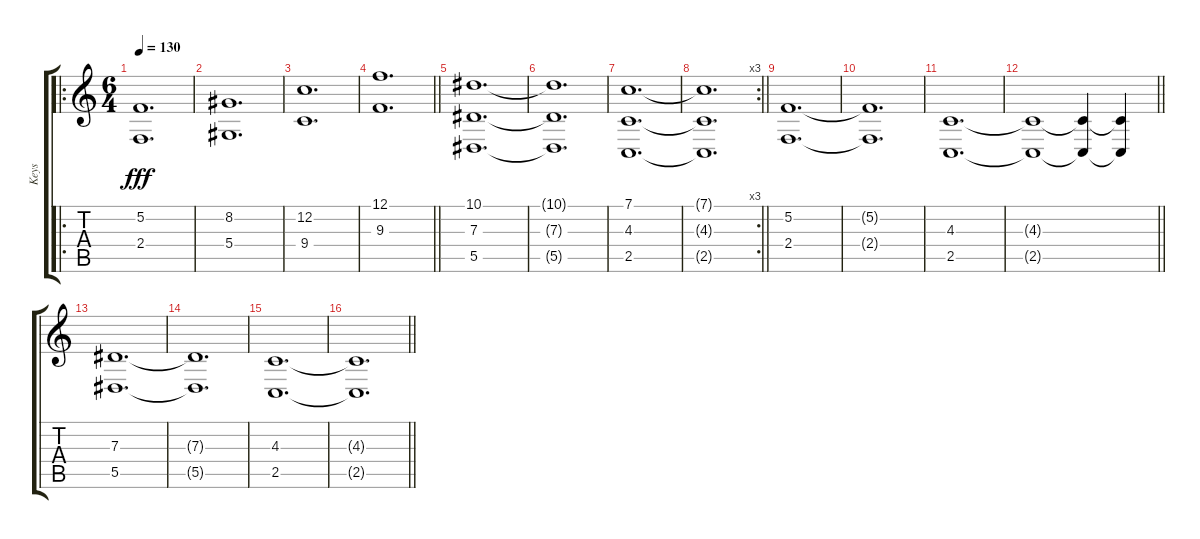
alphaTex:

\track ("Keys" "Keys") {instrument flute}
\staff {score tabs}
\tuning (F4 C4 Ab3 Eb3 Bb2 F2) {hide}
\ro
\ts (6 4)
\tempo 130
\clef g2
\ks c
(5.2 2.4).1{d dy fff} |
(8.2 5.4).1{d} |
(12.2 9.4).1{d} |
\barLineRight lightlight
(12.1 9.3).1{d} |
(10.1 7.3 5.5).1{d} |
(10.1{t} 7.3{t} 5.5{t}).1{d} |
(7.1 4.3 2.5).1{d} |
\rc 3
\barLineRight lightlight
(7.1{t} 4.3{t} 2.5{t}).1{d} |
(5.2 2.4).1{d} |
(5.2{t} 2.4{t}).1{d} |
(4.3 2.5).1{d} |
\barLineRight lightlight
(4.3{t} 2.5{t}).1 (4.3{t} 2.5{t}).4 (4.3{t} 2.5{t}).4 |
(7.3 5.5).1{d} |
(7.3{t} 5.5{t}).1{d} |
(4.3 2.5).1{d} |
\barLineRight lightlight
(4.3{t} 2.5{t}).1{d}
